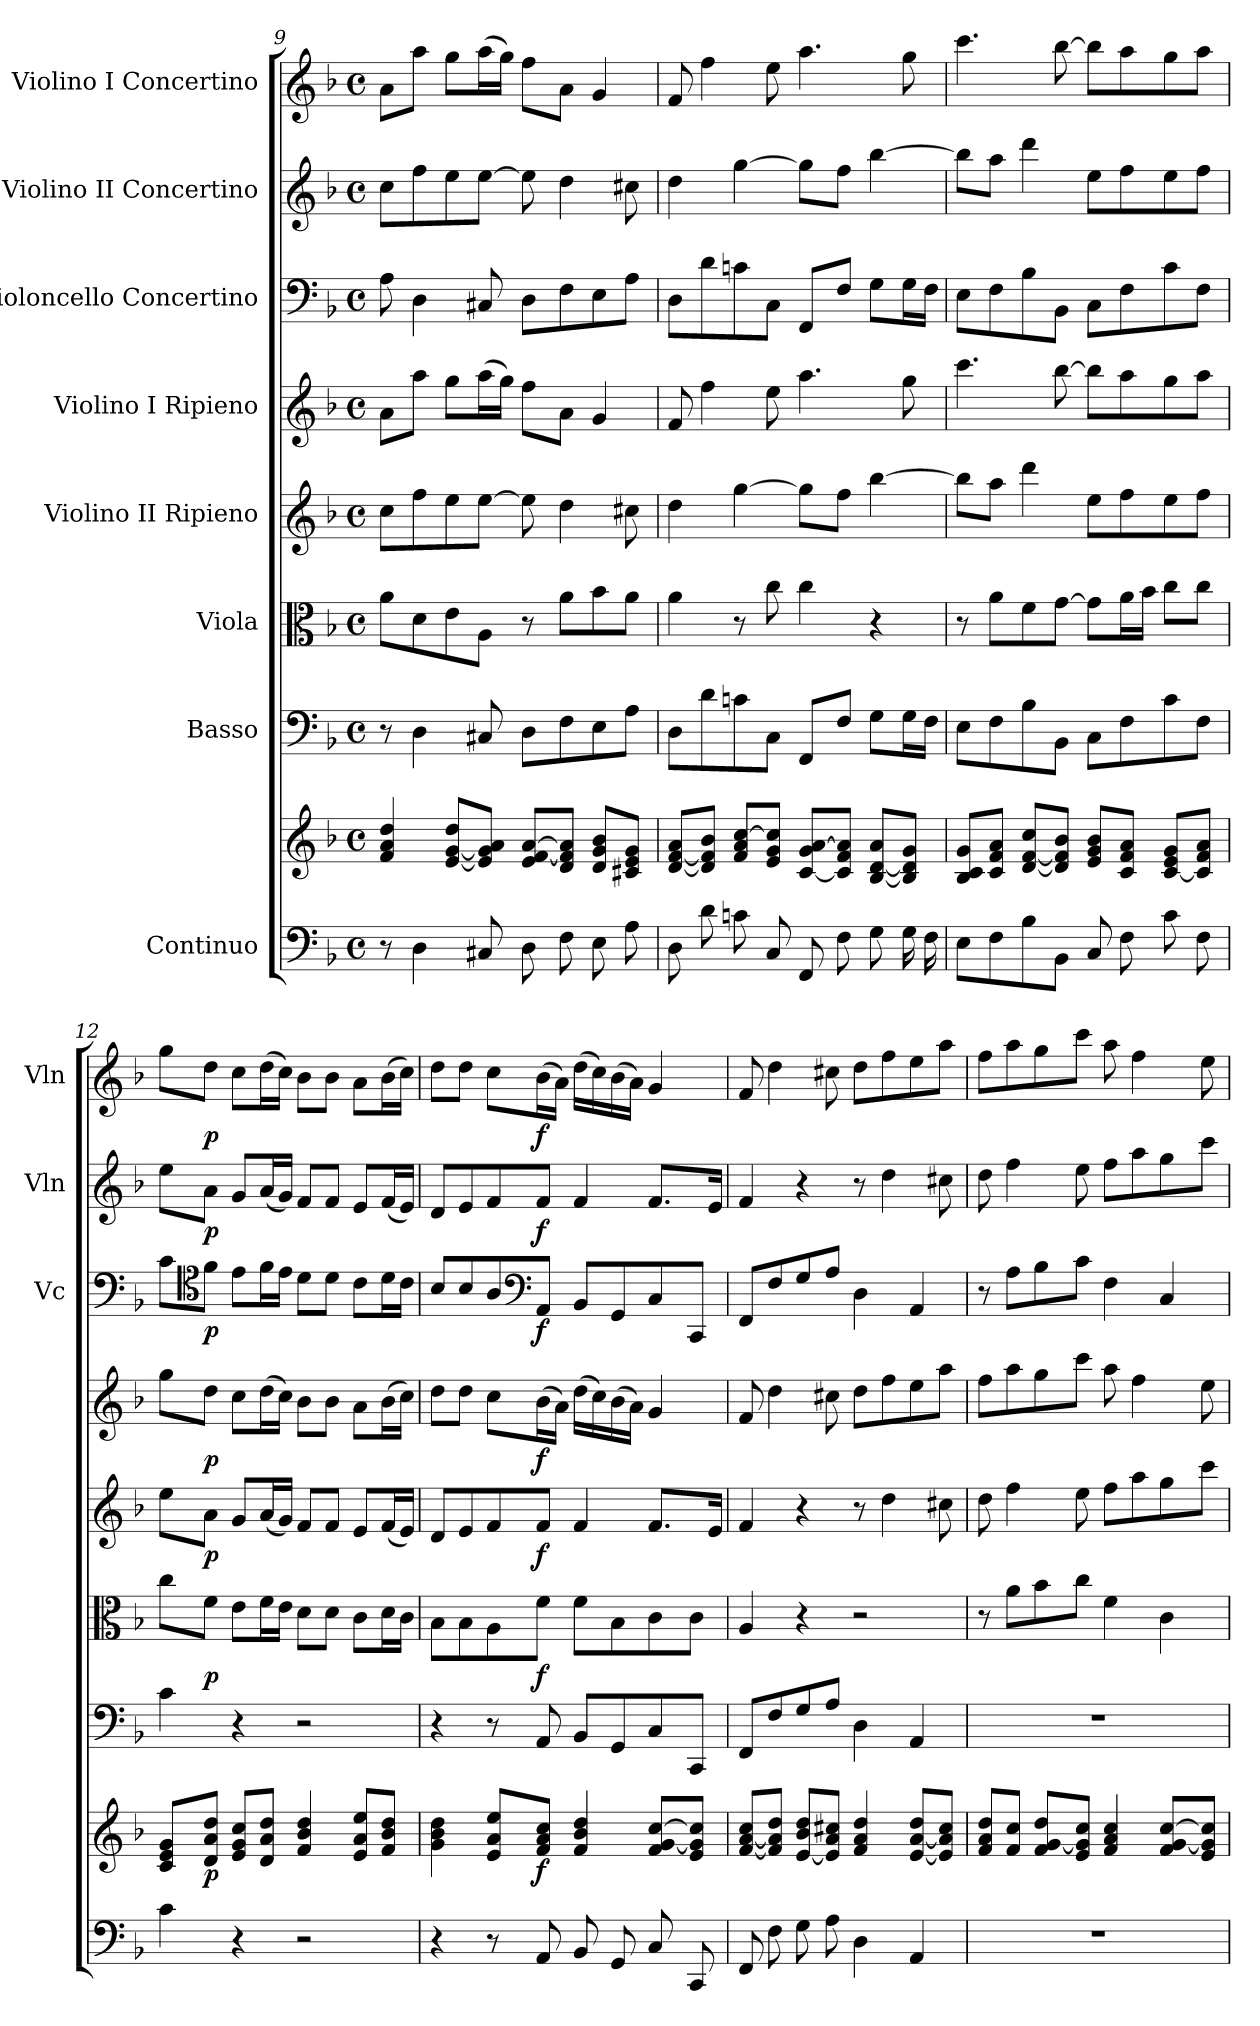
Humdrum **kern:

**kern	**kern	**dynam	**kern	**kern	**dynam	**kern	**dynam	**kern	**dynam	**kern	**dynam	**kern	**dynam	**kern	**dynam
*part8	*part8	*part8	*part7	*part6	*part6	*part5	*part5	*part4	*part4	*part3	*part3	*part2	*part2	*part1	*part1
*staff9	*staff8	*staff8/9	*staff7	*staff6	*staff6	*staff5	*staff5	*staff4	*staff4	*staff3	*staff3	*staff2	*staff2	*staff1	*staff1
*I"Continuo	*	*	*I"Basso	*I"Viola	*	*I"Violino II Ripieno	*	*I"Violino I Ripieno	*	*I"Violoncello Concertino	*	*I"Violino II Concertino	*	*I"Violino I Concertino	*
*	*	*	*	*	*	*	*	*	*	*I'Vc	*	*I'Vln	*	*I'Vln	*
*clefF4	*clefG2	*	*clefF4	*clefC3	*	*clefG2	*	*clefG2	*	*clefF4	*	*clefG2	*	*clefG2	*
*k[b-]	*k[b-]	*	*k[b-]	*k[b-]	*	*k[b-]	*	*k[b-]	*	*k[b-]	*	*k[b-]	*	*k[b-]	*
*M4/4	*M4/4	*	*M4/4	*M4/4	*	*M4/4	*	*M4/4	*	*M4/4	*	*M4/4	*	*M4/4	*
*met(c)	*met(c)	*	*met(c)	*met(c)	*	*met(c)	*	*met(c)	*	*met(c)	*	*met(c)	*	*met(c)	*
=9	=9	=9	=9	=9	=9	=9	=9	=9	=9	=9	=9	=9	=9	=9	=9
8r	4f/ 4a/ 4dd/	.	8r	8a\L	.	8cc\L	.	8a\L	.	8A\	.	8cc\L	.	8a\L	.
4D\	.	.	4D\	8d\	.	8ff\	.	8aa\J	.	4D\	.	8ff\	.	8aa\J	.
.	[8e/ [8g/ 8dd/L	.	.	8e\	.	8ee\	.	8gg\L	.	.	.	8ee\	.	8gg\L	.
8C#X/	8e]/ 8g]/ 8a/J	.	8C#X/	8A\J	.	[8ee\J	.	(>16aa\L	.	8C#X/	.	[8ee\J	.	(>16aa\L	.
.	.	.	.	.	.	.	.	16gg\JJ)	.	.	.	.	.	16gg\JJ)	.
8D\	8e/ [8f/ [8a/L	.	8D\L	8r	.	8ee\]	.	8ff\L	.	8D\L	.	8ee\]	.	8ff\L	.
8F\	8d/ 8f]/ 8a]/J	.	8F\	8a\L	.	4dd\	.	8a\J	.	8F\	.	4dd\	.	8a\J	.
8E\	8d/ 8g/ 8b-/L	.	8E\	8b-\	.	.	.	4g/	.	8E\	.	.	.	4g/	.
8A\	8c#X/ 8e/ 8g/J	.	8A\J	8a\J	.	8cc#X\	.	.	.	8A\J	.	8cc#X\	.	.	.
=10	=10	=10	=10	=10	=10	=10	=10	=10	=10	=10	=10	=10	=10	=10	=10
8D\	[8d/ [8f/ 8a/L	.	8D\L	4a\	.	4dd\	.	8f/	.	8D\L	.	4dd\	.	8f/	.
8d\	8d]/ 8f]/ 8b-/J	.	8d\	.	.	.	.	4ff\	.	8d\	.	.	.	4ff\	.
8cn\	8f/ 8a/ [8cc/L	.	8cn\	8r	.	[4gg\	.	.	.	8cn\	.	[4gg\	.	.	.
8C/	8e/ 8g/ 8cc]/J	.	8C\J	8cc\	.	.	.	8ee\	.	8C\J	.	.	.	8ee\	.
8FF/	[8c/ 8g/ [8a/L	.	8FF/L	4cc\	.	8gg\L]	.	4.aa\	.	8FF/L	.	8gg\L]	.	4.aa\	.
8F\	8c]/ 8f/ 8a]/J	.	8F/J	.	.	8ff\J	.	.	.	8F/J	.	8ff\J	.	.	.
8G\	[8B-/ [8d/ 8a/L	.	8G\L	4r	.	[4bb-\	.	.	.	8G\L	.	[4bb-\	.	.	.
16G\	8B-]/ 8d]/ 8g/J	.	16G\L	.	.	.	.	8gg\	.	16G\L	.	.	.	8gg\	.
16F\	.	.	16F\JJ	.	.	.	.	.	.	16F\JJ	.	.	.	.	.
=11	=11	=11	=11	=11	=11	=11	=11	=11	=11	=11	=11	=11	=11	=11	=11
8E\L	8B-/ 8c/ 8g/L	.	8E\L	8r	.	8bb-\L]	.	4.ccc\	.	8E\L	.	8bb-\L]	.	4.ccc\	.
8F\	8c/ 8f/ 8a/J	.	8F\	8a\L	.	8aa\J	.	.	.	8F\	.	8aa\J	.	.	.
8B-\	[8d/ [8f/ 8cc/L	.	8B-\	8f\	.	4ddd\	.	.	.	8B-\	.	4ddd\	.	.	.
8BB-/J	8d]/ 8f]/ 8b-/J	.	8BB-\J	[8g\J	.	.	.	[8bb-\	.	8BB-\J	.	.	.	[8bb-\	.
8C/	8e/ 8g/ 8b-/L	.	8C\L	8g\L]	.	8ee\L	.	8bb-\L]	.	8C\L	.	8ee\L	.	8bb-\L]	.
8F\	8c/ 8f/ 8a/J	.	8F\	16a\L	.	8ff\	.	8aa\	.	8F\	.	8ff\	.	8aa\	.
.	.	.	.	16b-\JJ	.	.	.	.	.	.	.	.	.	.	.
8c\	[8c/ 8e/ 8g/L	.	8c\	8cc\L	.	8ee\	.	8gg\	.	8c\	.	8ee\	.	8gg\	.
8F\	8c]/ 8f/ 8a/J	.	8F\J	8cc\J	.	8ff\J	.	8aa\J	.	8F\J	.	8ff\J	.	8aa\J	.
!!LO:PB:g=z
=12	=12	=12	=12	=12	=12	=12	=12	=12	=12	=12	=12	=12	=12	=12	=12
4c\	8c/ 8e/ 8g/L	.	4c\	8cc\L	.	8ee\L	.	8gg\L	.	8c\L	.	8ee\L	.	8gg\L	.
*	*	*	*	*	*	*	*	*	*	*clefC4	*	*	*	*	*
!	!	!LO:DY:b	!	!	!LO:DY:b	!	!LO:DY:b	!	!LO:DY:b	!	!LO:DY:b	!	!LO:DY:b	!	!LO:DY:b
.	8d/ 8a/ 8dd/J	p	.	8f\J	p	8a\J	p	8dd\J	p	8f\J	p	8a\J	p	8dd\J	p
4r	8e/ 8g/ 8cc/L	.	4r	8e\L	.	8g/L	.	8cc\L	.	8e\L	.	8g/L	.	8cc\L	.
.	8d/ 8a/ 8dd/J	.	.	16f\L	.	(<16a/L	.	(>16dd\L	.	16f\L	.	(<16a/L	.	(>16dd\L	.
.	.	.	.	16e\JJ	.	16g/JJ)	.	16cc\JJ)	.	16e\JJ	.	16g/JJ)	.	16cc\JJ)	.
2r	4f/ 4b-/ 4dd/	.	2r	8d\L	.	8f/L	.	8b-\L	.	8d\L	.	8f/L	.	8b-\L	.
.	.	.	.	8d\J	.	8f/J	.	8b-\J	.	8d\J	.	8f/J	.	8b-\J	.
.	8e/ 8a/ 8ee/L	.	.	8c\L	.	8e/L	.	8a\L	.	8c\L	.	8e/L	.	8a\L	.
.	8f/ 8b-/ 8dd/J	.	.	16d\L	.	(<16f/L	.	(>16b-\L	.	16d\L	.	(<16f/L	.	(>16b-\L	.
.	.	.	.	16c\JJ	.	16e/JJ)	.	16cc\JJ)	.	16c\JJ	.	16e/JJ)	.	16cc\JJ)	.
=13	=13	=13	=13	=13	=13	=13	=13	=13	=13	=13	=13	=13	=13	=13	=13
4r	4g\ 4b-\ 4dd\	.	4r	8B-\L	.	8d/L	.	8dd\L	.	8B-/L	.	8d/L	.	8dd\L	.
.	.	.	.	8B-\	.	8e/	.	8dd\J	.	8B-/	.	8e/	.	8dd\J	.
8r	8e/ 8a/ 8ee/L	.	8r	8A\	.	8f/	.	8cc\L	.	8A/	.	8f/	.	8cc\L	.
*	*	*	*	*	*	*	*	*	*	*clefF4	*	*	*	*	*
!	!	!LO:DY:b	!	!	!LO:DY:b	!	!LO:DY:b	!	!LO:DY:b	!	!LO:DY:b	!	!LO:DY:b	!	!LO:DY:b
8AA/	8f/ 8a/ 8cc/J	f	8AA/	8f\J	f	8f/J	f	(>16b-\L	f	8AA/J	f	8f/J	f	(>16b-\L	f
.	.	.	.	.	.	.	.	16a\JJ)	.	.	.	.	.	16a\JJ)	.
8BB-/	4f/ 4b-/ 4dd/	.	8BB-/L	8f\L	.	4f/	.	(>16dd\LL	.	8BB-/L	.	4f/	.	(>16dd\LL	.
.	.	.	.	.	.	.	.	16cc\)	.	.	.	.	.	16cc\)	.
8GG/	.	.	8GG/	8B-\	.	.	.	(>16b-\	.	8GG/	.	.	.	(>16b-\	.
.	.	.	.	.	.	.	.	16a\JJ)	.	.	.	.	.	16a\JJ)	.
8C/	8f/ [8g/ [8cc/L	.	8C/	8c\	.	8.f/L	.	4g/	.	8C/	.	8.f/L	.	4g/	.
8CC/	8e/ 8g]/ 8cc]/J	.	8CC/J	8c\J	.	.	.	.	.	8CC/J	.	.	.	.	.
.	.	.	.	.	.	16e/Jk	.	.	.	.	.	16e/Jk	.	.	.
=14	=14	=14	=14	=14	=14	=14	=14	=14	=14	=14	=14	=14	=14	=14	=14
8FF/	[8f/ [8a/ 8cc/L	.	8FF/L	4A/	.	4f/	.	8f/	.	8FF/L	.	4f/	.	8f/	.
8F\	8f]/ 8a]/ 8dd/J	.	8F/	.	.	.	.	4dd\	.	8F/	.	.	.	4dd\	.
8G\	[8e/ 8b-/ 8dd/L	.	8G/	4r	.	4r	.	.	.	8G/	.	4r	.	.	.
8A\	8e]/ 8a/ 8cc#X/J	.	8A/J	.	.	.	.	8cc#X\	.	8A/J	.	.	.	8cc#X\	.
4D\	4f/ 4a/ 4dd/	.	4D\	2r	.	8r	.	8dd\L	.	4D\	.	8r	.	8dd\L	.
.	.	.	.	.	.	4dd\	.	8ff\	.	.	.	4dd\	.	8ff\	.
4AA/	[8e/ [8a/ 8dd/L	.	4AA/	.	.	.	.	8ee\	.	4AA/	.	.	.	8ee\	.
.	8e]/ 8a]/ 8cc#/J	.	.	.	.	8cc#X\	.	8aa\J	.	.	.	8cc#X\	.	8aa\J	.
=15	=15	=15	=15	=15	=15	=15	=15	=15	=15	=15	=15	=15	=15	=15	=15
1r	8f/ 8a/ 8dd/L	.	1r	8r	.	8dd\	.	8ff\L	.	8r	.	8dd\	.	8ff\L	.
.	8f/ 8cc/J	.	.	8a\L	.	4ff\	.	8aa\	.	8A\L	.	4ff\	.	8aa\	.
.	8f/ [8g/ 8dd/L	.	.	8b-\	.	.	.	8gg\	.	8B-\	.	.	.	8gg\	.
.	8e/ 8g]/ 8cc/J	.	.	8cc\J	.	8ee\	.	8ccc\J	.	8c\J	.	8ee\	.	8ccc\J	.
.	4f/ 4a/ 4cc/	.	.	4f\	.	8ff\L	.	8aa\	.	4F\	.	8ff\L	.	8aa\	.
.	.	.	.	.	.	8aa\	.	4ff\	.	.	.	8aa\	.	4ff\	.
.	8f/ [8g/ [8cc/L	.	.	4c\	.	8gg\	.	.	.	4C/	.	8gg\	.	.	.
.	8e/ 8g]/ 8cc]/J	.	.	.	.	8ccc\J	.	8ee\	.	.	.	8ccc\J	.	8ee\	.
=	=	=	=	=	=	=	=	=	=	=	=	=	=	=	=
*-	*-	*-	*-	*-	*-	*-	*-	*-	*-	*-	*-	*-	*-	*-	*-
